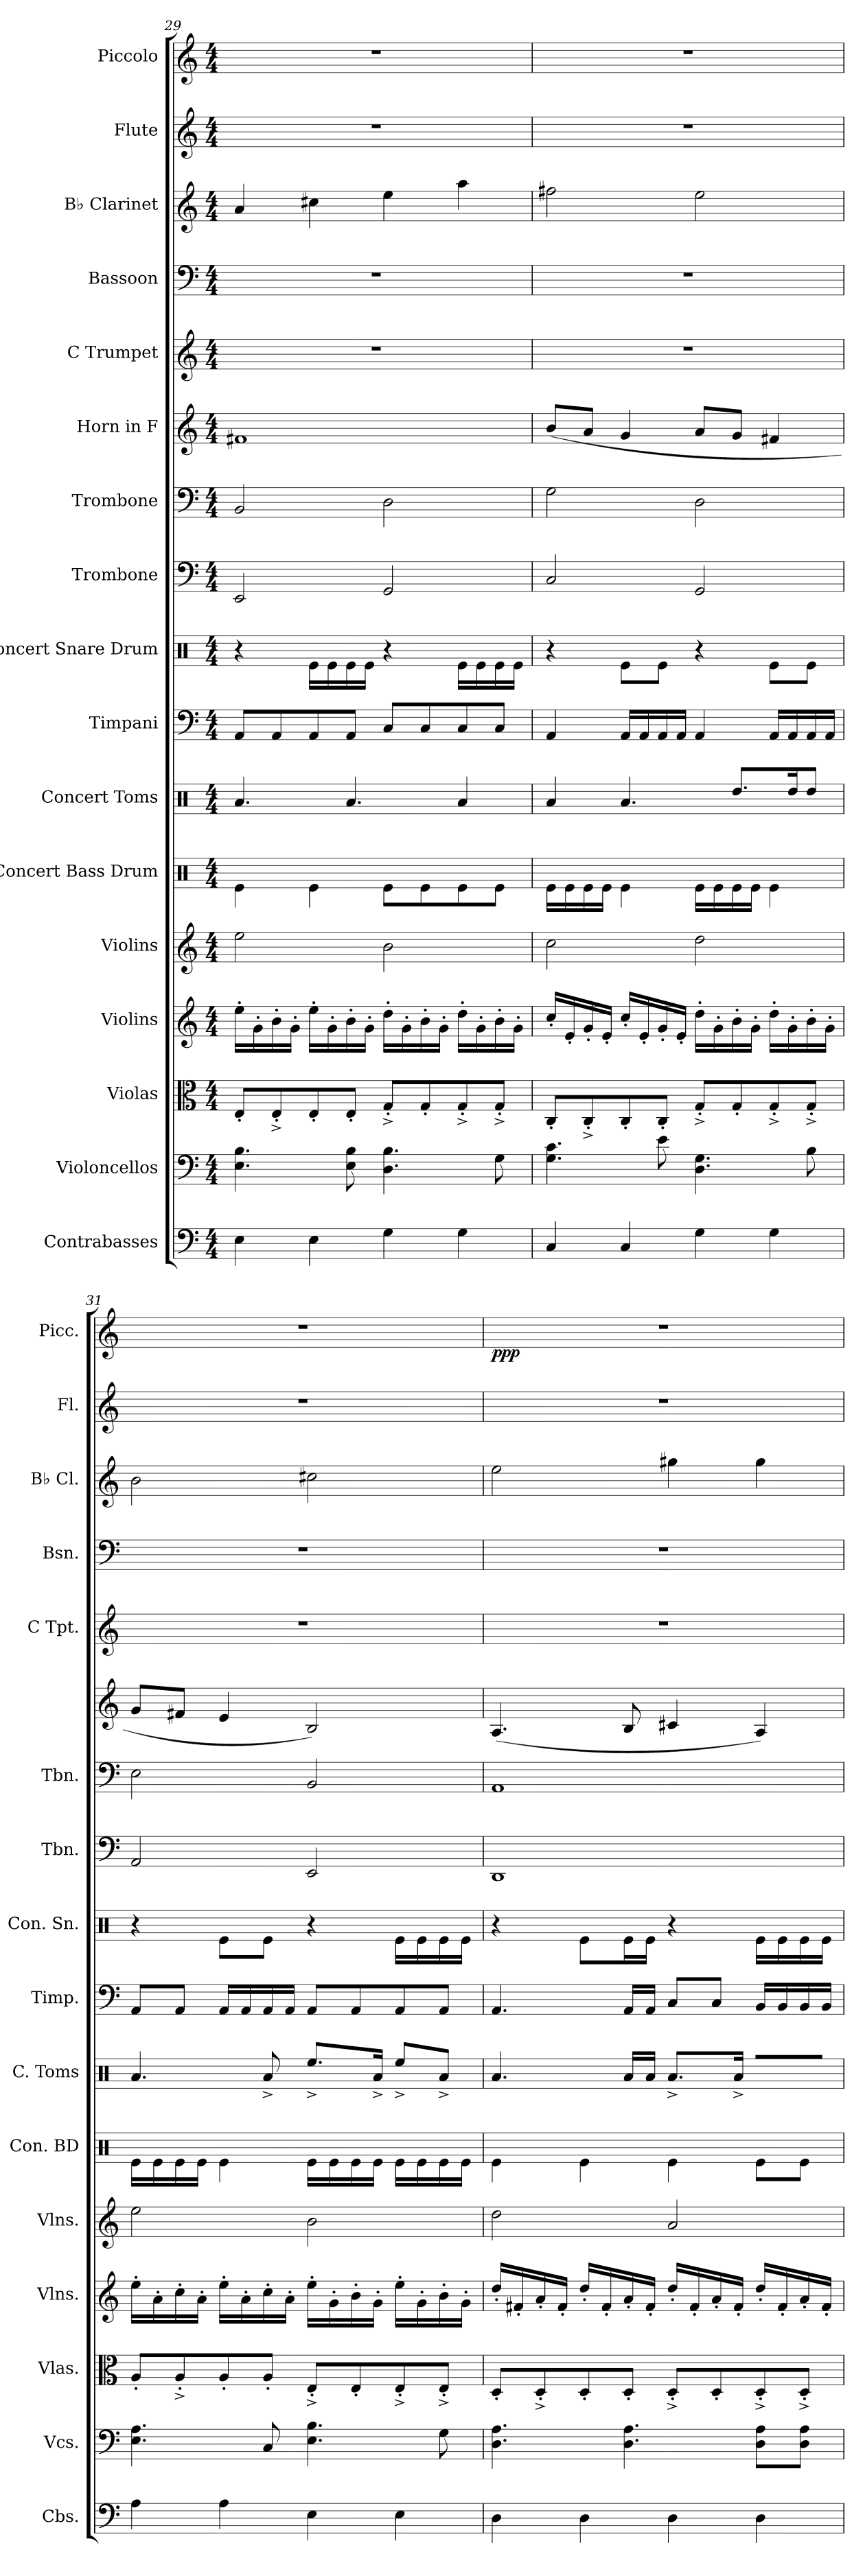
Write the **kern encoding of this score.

**kern	**kern	**kern	**kern	**kern	**kern	**kern	**kern	**kern	**kern	**kern	**kern	**kern	**kern	**kern	**kern	**kern	**dynam
*part17	*part16	*part15	*part14	*part13	*part12	*part11	*part10	*part9	*part8	*part7	*part6	*part5	*part4	*part3	*part2	*part1	*part1
*staff17	*staff16	*staff15	*staff14	*staff13	*staff12	*staff11	*staff10	*staff9	*staff8	*staff7	*staff6	*staff5	*staff4	*staff3	*staff2	*staff1	*staff1
*I"Contrabasses	*I"Violoncellos	*I"Violas	*I"Violins	*I"Violins	*I"Concert Bass Drum	*I"Concert Toms	*I"Timpani	*I"Concert Snare Drum	*I"Trombone	*I"Trombone	*I"Horn in F	*I"C Trumpet	*I"Bassoon	*I"B♭ Clarinet	*I"Flute	*I"Piccolo	*
*I'Cbs.	*I'Vcs.	*I'Vlas.	*I'Vlns.	*I'Vlns.	*I'Con. BD	*I'C. Toms	*I'Timp.	*I'Con. Sn.	*I'Tbn.	*I'Tbn.	*	*I'C Tpt.	*I'Bsn.	*I'B♭ Cl.	*I'Fl.	*I'Picc.	*
!!LO:PB:g=z
*clefF4	*clefF4	*clefC3	*clefG2	*clefG2	*clefX	*clefX	*clefF4	*clefX	*clefF4	*clefF4	*clefG2	*clefG2	*clefF4	*clefG2	*clefG2	*clefG2	*
*ITrd7c12	*	*	*	*	*	*	*	*	*	*	*ITrd4c7	*	*	*ITrd1c2	*	*ITrd-7c-12	*
*k[]	*k[]	*k[]	*k[]	*k[]	*k[]	*k[]	*k[]	*k[]	*k[]	*k[]	*k[b-]	*k[]	*k[]	*k[b-e-]	*k[]	*k[]	*
*M4/4	*M4/4	*M4/4	*M4/4	*M4/4	*M4/4	*M4/4	*M4/4	*M4/4	*M4/4	*M4/4	*M4/4	*M4/4	*M4/4	*M4/4	*M4/4	*M4/4	*
=29	=29	=29	=29	=29	=29	=29	=29	=29	=29	=29	=29	=29	=29	=29	=29	=29	=29
4EE\	4.E\ 4.B\	8E'/L	16ee'\LL	2ee\	4Re\	4.Ra/	8AA/L	4r	2EE/	2BB/	1Bn	1r	1r	4g/	1r	1r	.
.	.	.	16g'\	.	.	.	.	.	.	.	.	.	.	.	.	.	.
.	.	8E'^/	16b'\	.	.	.	8AA/	.	.	.	.	.	.	.	.	.	.
.	.	.	16g'\JJ	.	.	.	.	.	.	.	.	.	.	.	.	.	.
4EE\	.	8E'/	16ee'\LL	.	4Re\	.	8AA/	16Re\LL	.	.	.	.	.	4bn\	.	.	.
.	.	.	16g'\	.	.	.	.	16Re\	.	.	.	.	.	.	.	.	.
.	8E\ 8B\	8E'/J	16b'\	.	.	4.Ra/	8AA/J	16Re\	.	.	.	.	.	.	.	.	.
.	.	.	16g'\JJ	.	.	.	.	16Re\JJ	.	.	.	.	.	.	.	.	.
4GG\	4.D\ 4.B\	8G'^/L	16dd'\LL	2b\	8Re\L	.	8C/L	4r	2GG/	2D\	.	.	.	4dd\	.	.	.
.	.	.	16g'\	.	.	.	.	.	.	.	.	.	.	.	.	.	.
.	.	8G'/	16b'\	.	8Re\	.	8C/	.	.	.	.	.	.	.	.	.	.
.	.	.	16g'\JJ	.	.	.	.	.	.	.	.	.	.	.	.	.	.
4GG\	.	8G'^/	16dd'\LL	.	8Re\	4Ra/	8C/	16Re\LL	.	.	.	.	.	4gg\	.	.	.
.	.	.	16g'\	.	.	.	.	16Re\	.	.	.	.	.	.	.	.	.
.	8G\	8G'^/J	16b'\	.	8Re\J	.	8C/J	16Re\	.	.	.	.	.	.	.	.	.
.	.	.	16g'\JJ	.	.	.	.	16Re\JJ	.	.	.	.	.	.	.	.	.
=30	=30	=30	=30	=30	=30	=30	=30	=30	=30	=30	=30	=30	=30	=30	=30	=30	=30
4CC/	4.G\ 4.c\	8C'/L	16cc'/LL	2cc\	16Re\LL	4Ra/	4AA/	4r	2C/	2G\	(>8e/L	1r	1r	2een\	1r	1r	.
.	.	.	16e'/	.	16Re\	.	.	.	.	.	.	.	.	.	.	.	.
.	.	8C'^/	16g'/	.	16Re\	.	.	.	.	.	8d/J	.	.	.	.	.	.
.	.	.	16e'/JJ	.	16Re\JJ	.	.	.	.	.	.	.	.	.	.	.	.
4CC/	.	8C'/	16cc'/LL	.	4Re\	4.Ra/	16AA/LL	8Re\L	.	.	4c/	.	.	.	.	.	.
.	.	.	16e'/	.	.	.	16AA/	.	.	.	.	.	.	.	.	.	.
.	8e\	8C'/J	16g'/	.	.	.	16AA/	8Re\J	.	.	.	.	.	.	.	.	.
.	.	.	16e'/JJ	.	.	.	16AA/JJ	.	.	.	.	.	.	.	.	.	.
4GG\	4.D\ 4.G\	8G'^/L	16dd'\LL	2dd\	16Re\LL	.	4AA/	4r	2GG/	2D\	8d/L	.	.	2dd\	.	.	.
.	.	.	16g'\	.	16Re\	.	.	.	.	.	.	.	.	.	.	.	.
.	.	8G'/	16b'\	.	16Re\	8.Rdd/L	.	.	.	.	8c/J	.	.	.	.	.	.
.	.	.	16g'\JJ	.	16Re\JJ	.	.	.	.	.	.	.	.	.	.	.	.
4GG\	.	8G'^/	16dd'\LL	.	4Re\	.	16AA/LL	8Re\L	.	.	4Bn/	.	.	.	.	.	.
.	.	.	16g'\	.	.	16Rdd/K	16AA/	.	.	.	.	.	.	.	.	.	.
.	8B\	8G'^/J	16b'\	.	.	8Rdd/J	16AA/	8Re\J	.	.	.	.	.	.	.	.	.
.	.	.	16g'\JJ	.	.	.	16AA/JJ	.	.	.	.	.	.	.	.	.	.
=31	=31	=31	=31	=31	=31	=31	=31	=31	=31	=31	=31	=31	=31	=31	=31	=31	=31
4AA\	4.E\ 4.A\	8A'/L	16ee'\LL	2ee\	16Re\LL	4.Ra/	8AA/L	4r	2AA/	2E\	8c/L	1r	1r	2a\	1r	1r	.
.	.	.	16a'\	.	16Re\	.	.	.	.	.	.	.	.	.	.	.	.
.	.	8A'^/	16cc'\	.	16Re\	.	8AA/J	.	.	.	8Bn/J	.	.	.	.	.	.
.	.	.	16a'\JJ	.	16Re\JJ	.	.	.	.	.	.	.	.	.	.	.	.
4AA\	.	8A'/	16ee'\LL	.	4Re\	.	16AA/LL	8Re\L	.	.	4A/	.	.	.	.	.	.
.	.	.	16a'\	.	.	.	16AA/	.	.	.	.	.	.	.	.	.	.
.	8C/	8A'/J	16cc'\	.	.	8Ra^/	16AA/	8Re\J	.	.	.	.	.	.	.	.	.
.	.	.	16a'\JJ	.	.	.	16AA/JJ	.	.	.	.	.	.	.	.	.	.
4EE\	4.E\ 4.B\	8E'^/L	16ee'\LL	2b\	16Re\LL	8.Ree^/L	8AA/L	4r	2EE/	2BB/	2E/)	.	.	2bn\	.	.	.
.	.	.	16g'\	.	16Re\	.	.	.	.	.	.	.	.	.	.	.	.
.	.	8E'/	16b'\	.	16Re\	.	8AA/	.	.	.	.	.	.	.	.	.	.
.	.	.	16g'\JJ	.	16Re\JJ	16Ra^/Jk	.	.	.	.	.	.	.	.	.	.	.
4EE\	.	8E'^/	16ee'\LL	.	16Re\LL	8Ree^/L	8AA/	16Re\LL	.	.	.	.	.	.	.	.	.
.	.	.	16g'\	.	16Re\	.	.	16Re\	.	.	.	.	.	.	.	.	.
.	8G\	8E'^/J	16b'\	.	16Re\	8Ra^/J	8AA/J	16Re\	.	.	.	.	.	.	.	.	.
.	.	.	16g'\JJ	.	16Re\JJ	.	.	16Re\JJ	.	.	.	.	.	.	.	.	.
!!LO:PB:g=z
=32	=32	=32	=32	=32	=32	=32	=32	=32	=32	=32	=32	=32	=32	=32	=32	=32	=32
!	!	!	!	!	!	!	!	!	!	!	!	!	!	!	!	!	!LO:DY:b
4DD\	4.D\ 4.A\	8D'/L	16dd'/LL	2dd\	4Re\	4.Ra/	4.AA/	4r	1DD	1AA	(<4.D/	1r	1r	2dd\	1r	1r	ppp
.	.	.	16f#X'/	.	.	.	.	.	.	.	.	.	.	.	.	.	.
.	.	8D'^/	16a'/	.	.	.	.	.	.	.	.	.	.	.	.	.	.
.	.	.	16f#'/JJ	.	.	.	.	.	.	.	.	.	.	.	.	.	.
4DD\	.	8D'/	16dd'/LL	.	4Re\	.	.	8Re\L	.	.	.	.	.	.	.	.	.
.	.	.	16f#'/	.	.	.	.	.	.	.	.	.	.	.	.	.	.
.	4.D\ 4.A\	8D'/J	16a'/	.	.	16Ra/LL	16AA/LL	16Re\L	.	.	8E/	.	.	.	.	.	.
.	.	.	16f#'/JJ	.	.	16Ra/JJ	16AA/JJ	16Re\JJ	.	.	.	.	.	.	.	.	.
4DD\	.	8D'^/L	16dd'/LL	2a/	4Re\	8.Ra^/L	8C/L	4r	.	.	4F#X/	.	.	4ff#X\	.	.	.
.	.	.	16f#'/	.	.	.	.	.	.	.	.	.	.	.	.	.	.
.	.	8D'/	16a'/	.	.	.	8C/J	.	.	.	.	.	.	.	.	.	.
.	.	.	16f#'/JJ	.	.	16Ra^/Jk	.	.	.	.	.	.	.	.	.	.	.
4DD\	8D\ 8A\L	8D'^/	16dd'/LL	.	8Re\L	8.R^/L	16BB/LL	16Re\LL	.	.	4D/)	.	.	4ff#\	.	.	.
.	.	.	16f#'/	.	.	.	16BB/	16Re\	.	.	.	.	.	.	.	.	.
.	8D\ 8A\J	8D'^/J	16a'/	.	8Re\J	.	16BB/	16Re\	.	.	.	.	.	.	.	.	.
.	.	.	16f#'/JJ	.	.	16R^/Jk	16BB/JJ	16Re\JJ	.	.	.	.	.	.	.	.	.
=	=	=	=	=	=	=	=	=	=	=	=	=	=	=	=	=	=
*-	*-	*-	*-	*-	*-	*-	*-	*-	*-	*-	*-	*-	*-	*-	*-	*-	*-
